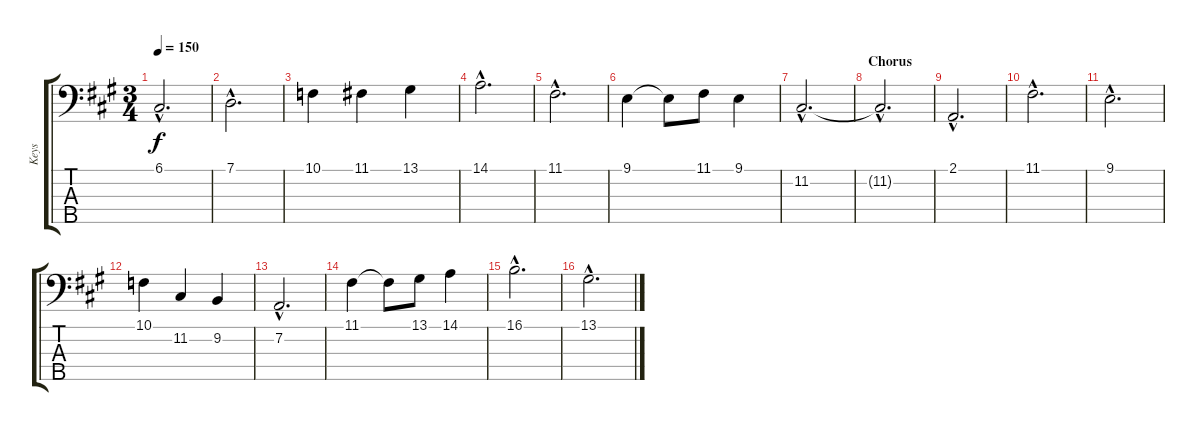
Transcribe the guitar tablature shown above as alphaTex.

\track ("Keys" "Keys") {instrument stringensemble2}
\staff {score tabs}
\tuning (G2 D2 A1 E1 B0) {hide}
\ts (3 4)
\tempo 150
\clef f4
\ks f#minor
6.1{hac}.2{d dy f} |
7.1{hac}.2{d} |
10.1.4 11.1.4 13.1.4 |
14.1{hac}.2{d} |
11.1{hac}.2{d} |
9.1.4 9.1{t}.8 11.1.8 9.1.4 |
11.2{hac}.2{d} |
\section ("" "Chorus")
11.2{hac t}.2{d} |
2.1{hac}.2{d} |
11.1{hac}.2{d} |
9.1{hac}.2{d} |
10.1.4 11.2.4 9.2.4 |
7.2{hac}.2{d} |
11.1.4 11.1{t}.8 13.1.8 14.1.4 |
16.1{hac}.2{d} |
13.1{hac}.2{d}
